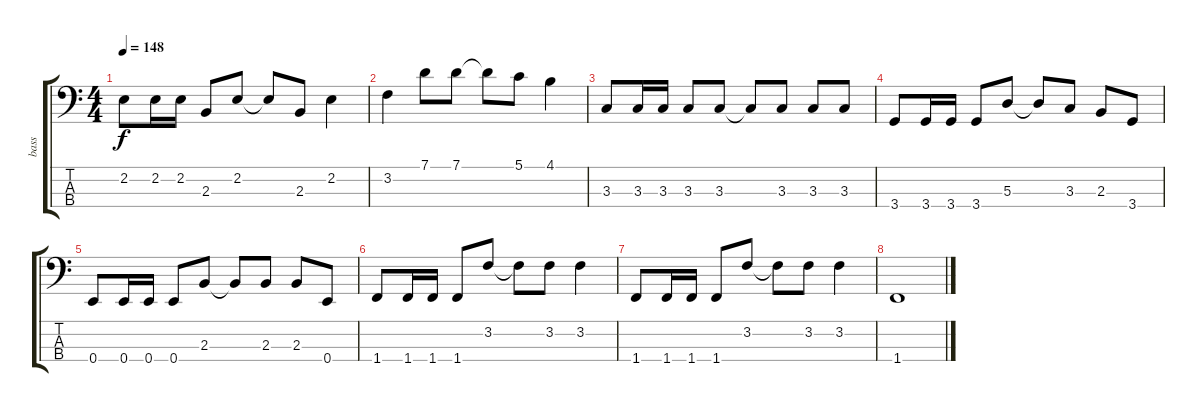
\track ("bass" "bass") {instrument electricbasspick}
\staff {score tabs}
\tuning (G2 D2 A1 E1) {hide}
\ts (4 4)
\tempo 148
\clef f4
\ks c
2.2.8{dy f} 2.2.16 2.2.16 2.3.8 2.2.8 2.2{t}.8 2.3.8 2.2.4 |
3.2.4 7.1.8 7.1.8 7.1{t}.8 5.1.8 4.1.4 |
3.3.8 3.3.16 3.3.16 3.3.8 3.3.8 3.3{t}.8 3.3.8 3.3.8 3.3.8 |
3.4.8 3.4.16 3.4.16 3.4.8 5.3.8 5.3{t}.8 3.3.8 2.3.8 3.4.8 |
0.4.8 0.4.16 0.4.16 0.4.8 2.3.8 2.3{t}.8 2.3.8 2.3.8 0.4.8 |
1.4.8 1.4.16 1.4.16 1.4.8 3.2.8 3.2{t}.8 3.2.8 3.2.4 |
1.4.8 1.4.16 1.4.16 1.4.8 3.2.8 3.2{t}.8 3.2.8 3.2.4 |
1.4.1
